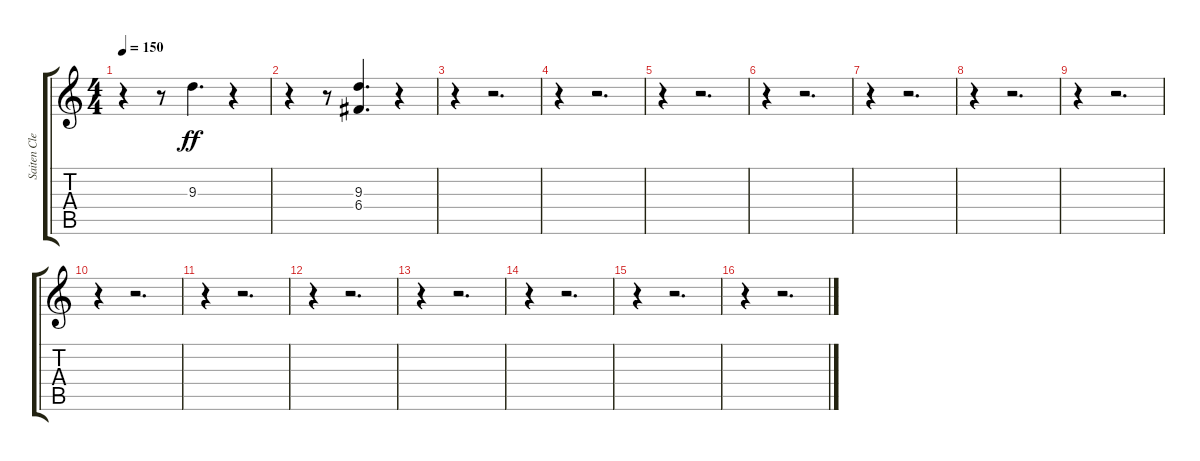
\track ("Saiten Clean" "Saiten Cle") {instrument electricguitarclean}
\staff {score tabs}
\tuning (D4 A3 F3 C3 G2 D2) {hide}
\ts (4 4)
\tempo 150
\clef g2
\ks c
r.4{dy ff} r.8 9.3.4{d} r.4 |
r.4 r.8 (9.3 6.4).4{d} r.4 |
r.4 r.2{d} |
r.4 r.2{d} |
r.4 r.2{d} |
r.4 r.2{d} |
r.4 r.2{d} |
r.4 r.2{d} |
r.4 r.2{d} |
r.4 r.2{d} |
r.4 r.2{d} |
r.4 r.2{d} |
r.4 r.2{d} |
r.4 r.2{d} |
r.4 r.2{d} |
r.4 r.2{d}
